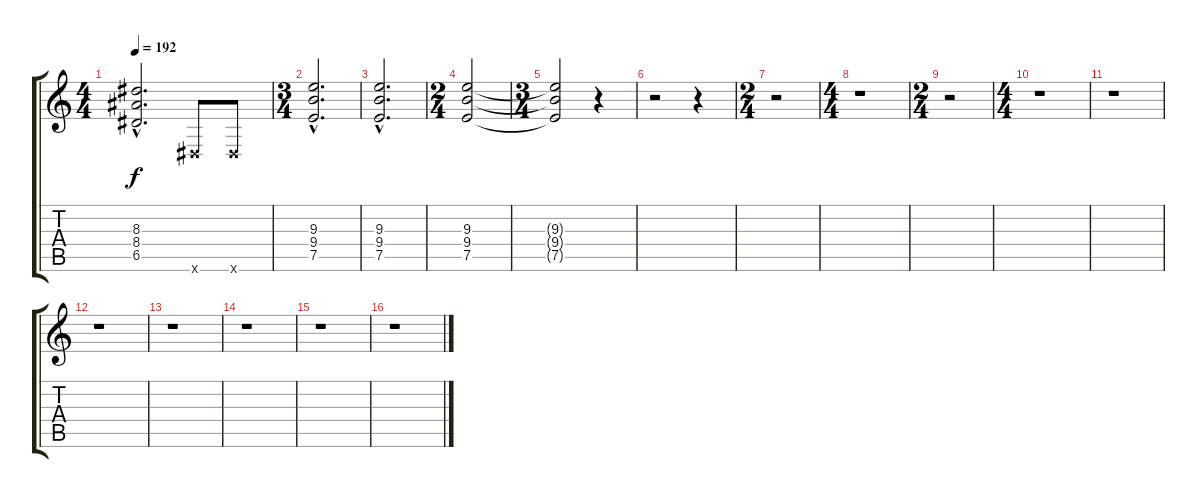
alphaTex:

\track "" {instrument distortionguitar}
\staff {score tabs}
\tuning (E4 B3 G3 D3 A2 E2) {hide}
\ts (4 4)
\tempo 192
\clef g2
\ks c
(8.3{hac} 8.4{hac} 6.5{hac}).2{d dy f} -1.6{x}.8 -1.6{x}.8 |
\ts (3 4)
(9.3{hac} 9.4{hac} 7.5{hac}).2{d} |
(9.3{hac} 9.4{hac} 7.5{hac}).2{d} |
\ts (2 4)
(9.3 9.4 7.5).2 |
\ts (3 4)
(9.3{t} 9.4{t} 7.5{t}).2 r.4 |
r.2 r.4 |
\ts (2 4)
r.2 |
\ts (4 4)
r.1 |
\ts (2 4)
r.2 |
\ts (4 4)
r.1 |
r.1 |
r.1 |
r.1 |
r.1 |
r.1 |
r.1
